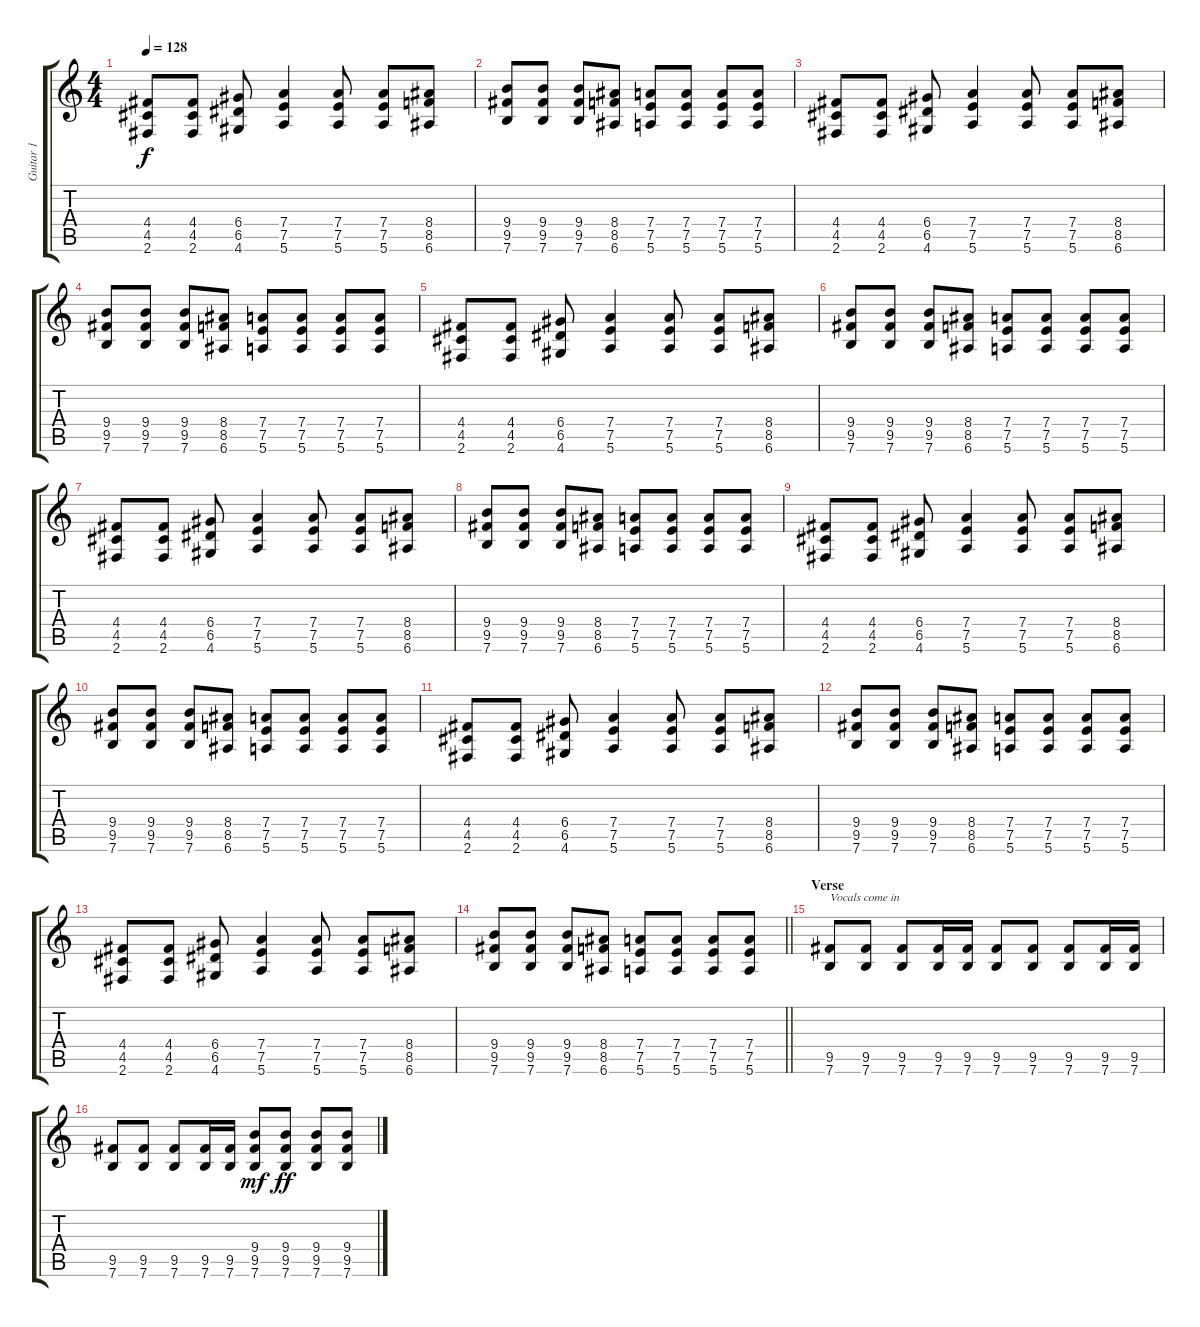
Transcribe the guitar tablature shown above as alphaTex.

\track ("Guitar 1" "Guitar 1") {instrument distortionguitar}
\staff {score tabs}
\tuning (E4 B3 G3 D3 A2 E2) {hide}
\ts (4 4)
\tempo 128
\clef g2
\ks c
(4.4 4.5 2.6).8{dy f} (4.4 4.5 2.6).8 (6.4 6.5 4.6).8 (7.4 7.5 5.6).4 (7.4 7.5 5.6).8 (7.4 7.5 5.6).8 (8.4 8.5 6.6).8 |
(9.4 9.5 7.6).8 (9.4 9.5 7.6).8 (9.4 9.5 7.6).8 (8.4 8.5 6.6).8 (7.4 7.5 5.6).8 (7.4 7.5 5.6).8 (7.4 7.5 5.6).8 (7.4 7.5 5.6).8 |
(4.4 4.5 2.6).8 (4.4 4.5 2.6).8 (6.4 6.5 4.6).8 (7.4 7.5 5.6).4 (7.4 7.5 5.6).8 (7.4 7.5 5.6).8 (8.4 8.5 6.6).8 |
(9.4 9.5 7.6).8 (9.4 9.5 7.6).8 (9.4 9.5 7.6).8 (8.4 8.5 6.6).8 (7.4 7.5 5.6).8 (7.4 7.5 5.6).8 (7.4 7.5 5.6).8 (7.4 7.5 5.6).8 |
(4.4 4.5 2.6).8 (4.4 4.5 2.6).8 (6.4 6.5 4.6).8 (7.4 7.5 5.6).4 (7.4 7.5 5.6).8 (7.4 7.5 5.6).8 (8.4 8.5 6.6).8 |
(9.4 9.5 7.6).8 (9.4 9.5 7.6).8 (9.4 9.5 7.6).8 (8.4 8.5 6.6).8 (7.4 7.5 5.6).8 (7.4 7.5 5.6).8 (7.4 7.5 5.6).8 (7.4 7.5 5.6).8 |
(4.4 4.5 2.6).8 (4.4 4.5 2.6).8 (6.4 6.5 4.6).8 (7.4 7.5 5.6).4 (7.4 7.5 5.6).8 (7.4 7.5 5.6).8 (8.4 8.5 6.6).8 |
(9.4 9.5 7.6).8 (9.4 9.5 7.6).8 (9.4 9.5 7.6).8 (8.4 8.5 6.6).8 (7.4 7.5 5.6).8 (7.4 7.5 5.6).8 (7.4 7.5 5.6).8 (7.4 7.5 5.6).8 |
(4.4 4.5 2.6).8 (4.4 4.5 2.6).8 (6.4 6.5 4.6).8 (7.4 7.5 5.6).4 (7.4 7.5 5.6).8 (7.4 7.5 5.6).8 (8.4 8.5 6.6).8 |
(9.4 9.5 7.6).8 (9.4 9.5 7.6).8 (9.4 9.5 7.6).8 (8.4 8.5 6.6).8 (7.4 7.5 5.6).8 (7.4 7.5 5.6).8 (7.4 7.5 5.6).8 (7.4 7.5 5.6).8 |
(4.4 4.5 2.6).8 (4.4 4.5 2.6).8 (6.4 6.5 4.6).8 (7.4 7.5 5.6).4 (7.4 7.5 5.6).8 (7.4 7.5 5.6).8 (8.4 8.5 6.6).8 |
(9.4 9.5 7.6).8 (9.4 9.5 7.6).8 (9.4 9.5 7.6).8 (8.4 8.5 6.6).8 (7.4 7.5 5.6).8 (7.4 7.5 5.6).8 (7.4 7.5 5.6).8 (7.4 7.5 5.6).8 |
(4.4 4.5 2.6).8 (4.4 4.5 2.6).8 (6.4 6.5 4.6).8 (7.4 7.5 5.6).4 (7.4 7.5 5.6).8 (7.4 7.5 5.6).8 (8.4 8.5 6.6).8 |
\barLineRight lightlight
(9.4 9.5 7.6).8 (9.4 9.5 7.6).8 (9.4 9.5 7.6).8 (8.4 8.5 6.6).8 (7.4 7.5 5.6).8 (7.4 7.5 5.6).8 (7.4 7.5 5.6).8 (7.4 7.5 5.6).8 |
\section ("" "Verse")
(9.5 7.6).8{txt "Vocals come in" volume 9 instrument electricguitarclean} (9.5 7.6).8 (9.5 7.6).8 (9.5 7.6).16 (9.5 7.6).16 (9.5 7.6).8 (9.5 7.6).8 (9.5 7.6).8 (9.5 7.6).16 (9.5 7.6).16 |
(9.5 7.6).8 (9.5 7.6).8 (9.5 7.6).8 (9.5 7.6).16 (9.5 7.6).16 (9.4 9.5 7.6).8{dy mf} (9.4 9.5 7.6).8{dy ff volume 13} (9.4 9.5 7.6).8 (9.4 9.5 7.6).8
